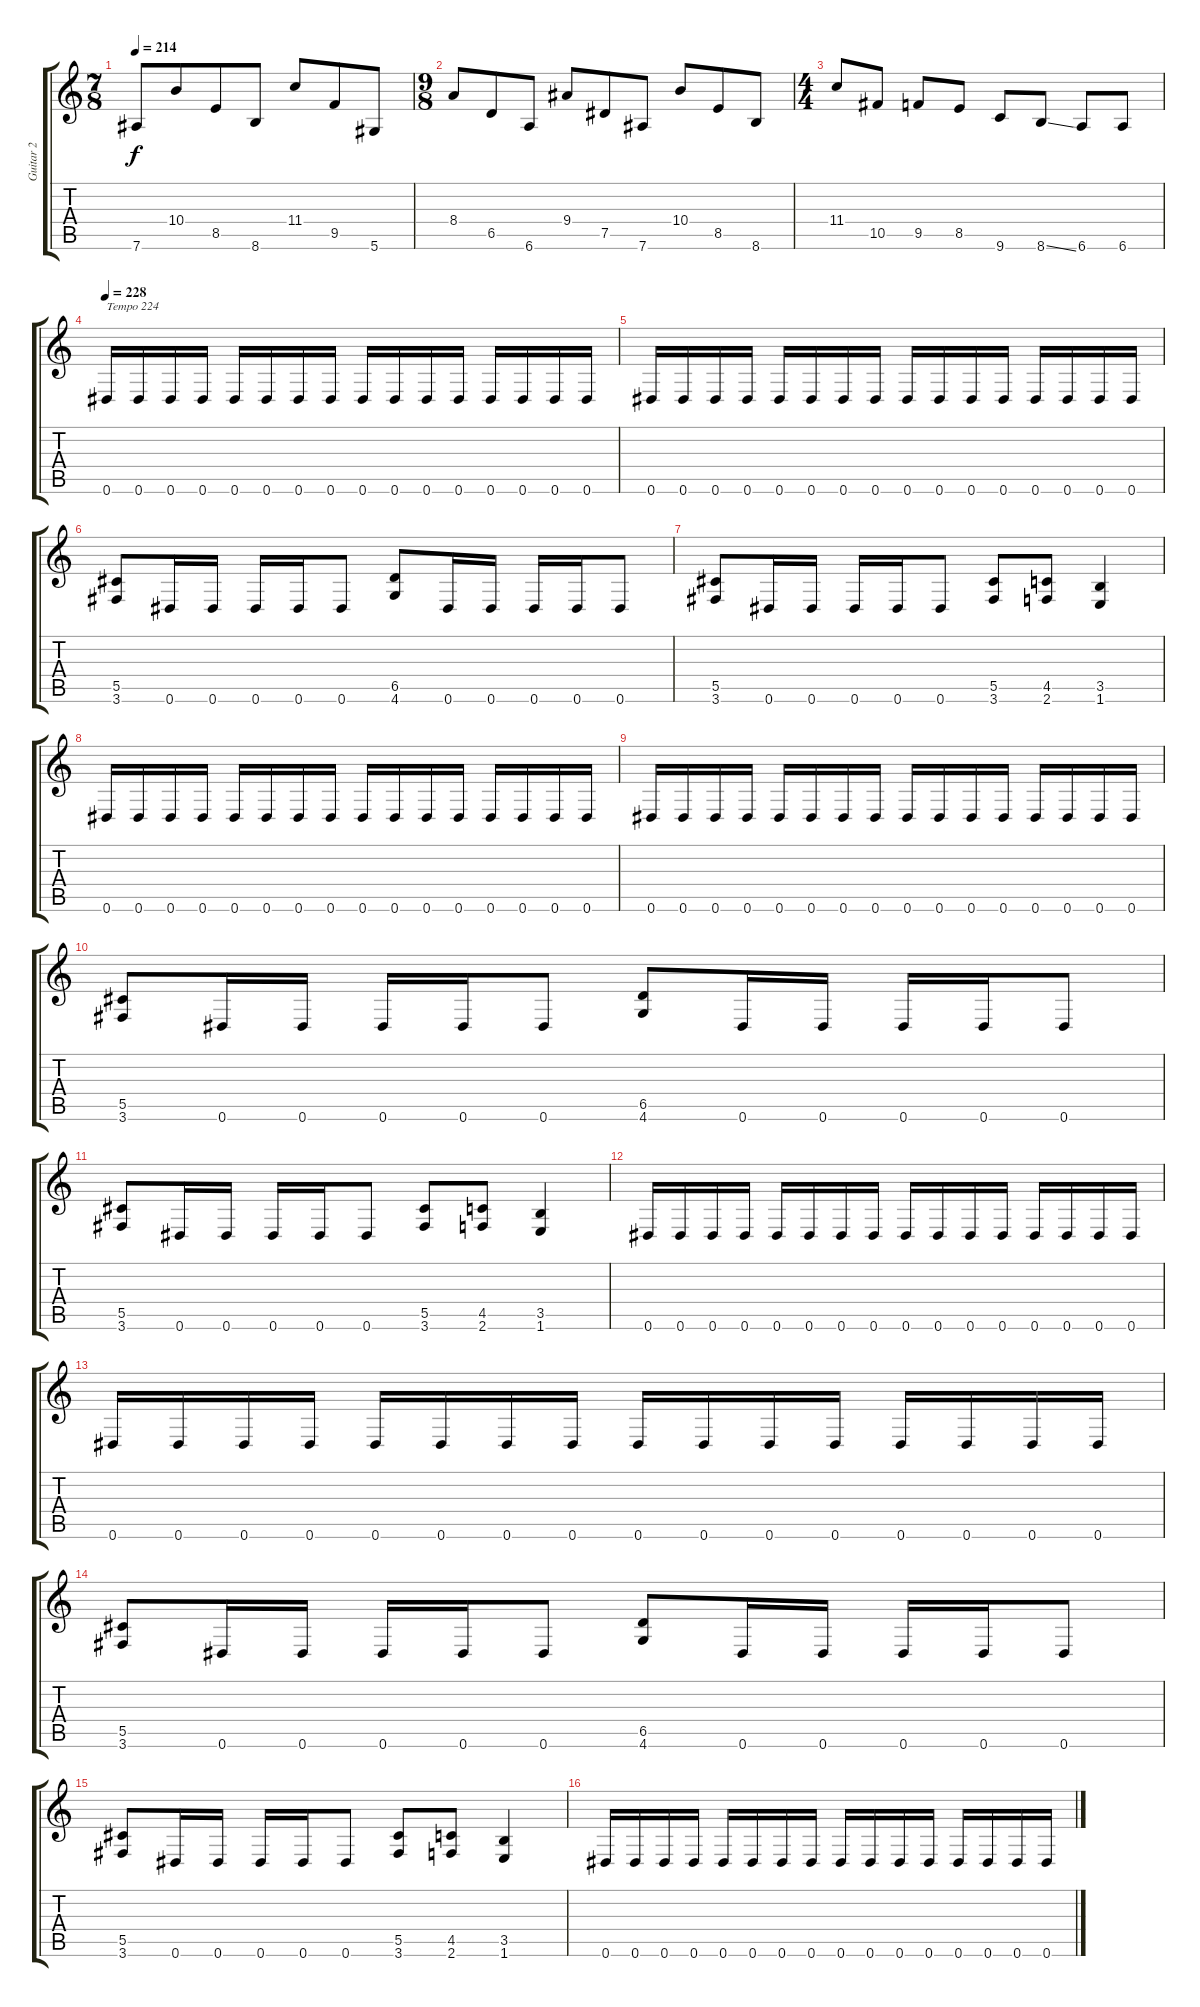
\track ("Guitar 2" "Guitar 2") {instrument distortionguitar}
\staff {score tabs}
\tuning (Eb4 Bb3 Gb3 Db3 Ab2 Eb2) {hide}
\ts (7 8)
\tempo 214
\clef g2
\ks c
7.6.8{dy f} 10.4.8 8.5.8 8.6.8 11.4.8 9.5.8 5.6.8 |
\ts (9 8)
8.4.8 6.5.8 6.6.8 9.4.8 7.5.8 7.6.8 10.4.8 8.5.8 8.6.8 |
\ts (4 4)
11.4.8 10.5.8 9.5.8 8.5.8 9.6.8 8.6{ss}.8 6.6.8 6.6.8 |
\tempo 228
0.6.16{txt "Tempo 224"} 0.6.16 0.6.16 0.6.16 0.6.16 0.6.16 0.6.16 0.6.16 0.6.16 0.6.16 0.6.16 0.6.16 0.6.16 0.6.16 0.6.16 0.6.16 |
0.6.16 0.6.16 0.6.16 0.6.16 0.6.16 0.6.16 0.6.16 0.6.16 0.6.16 0.6.16 0.6.16 0.6.16 0.6.16 0.6.16 0.6.16 0.6.16 |
(5.5 3.6).8 0.6.16 0.6.16 0.6.16 0.6.16 0.6.8 (6.5 4.6).8 0.6.16 0.6.16 0.6.16 0.6.16 0.6.8 |
(5.5 3.6).8 0.6.16 0.6.16 0.6.16 0.6.16 0.6.8 (5.5 3.6).8 (4.5 2.6).8 (3.5 1.6).4 |
0.6.16 0.6.16 0.6.16 0.6.16 0.6.16 0.6.16 0.6.16 0.6.16 0.6.16 0.6.16 0.6.16 0.6.16 0.6.16 0.6.16 0.6.16 0.6.16 |
0.6.16 0.6.16 0.6.16 0.6.16 0.6.16 0.6.16 0.6.16 0.6.16 0.6.16 0.6.16 0.6.16 0.6.16 0.6.16 0.6.16 0.6.16 0.6.16 |
(5.5 3.6).8 0.6.16 0.6.16 0.6.16 0.6.16 0.6.8 (6.5 4.6).8 0.6.16 0.6.16 0.6.16 0.6.16 0.6.8 |
(5.5 3.6).8 0.6.16 0.6.16 0.6.16 0.6.16 0.6.8 (5.5 3.6).8 (4.5 2.6).8 (3.5 1.6).4 |
0.6.16 0.6.16 0.6.16 0.6.16 0.6.16 0.6.16 0.6.16 0.6.16 0.6.16 0.6.16 0.6.16 0.6.16 0.6.16 0.6.16 0.6.16 0.6.16 |
0.6.16 0.6.16 0.6.16 0.6.16 0.6.16 0.6.16 0.6.16 0.6.16 0.6.16 0.6.16 0.6.16 0.6.16 0.6.16 0.6.16 0.6.16 0.6.16 |
(5.5 3.6).8 0.6.16 0.6.16 0.6.16 0.6.16 0.6.8 (6.5 4.6).8 0.6.16 0.6.16 0.6.16 0.6.16 0.6.8 |
(5.5 3.6).8 0.6.16 0.6.16 0.6.16 0.6.16 0.6.8 (5.5 3.6).8 (4.5 2.6).8 (3.5 1.6).4 |
0.6.16 0.6.16 0.6.16 0.6.16 0.6.16 0.6.16 0.6.16 0.6.16 0.6.16 0.6.16 0.6.16 0.6.16 0.6.16 0.6.16 0.6.16 0.6.16
